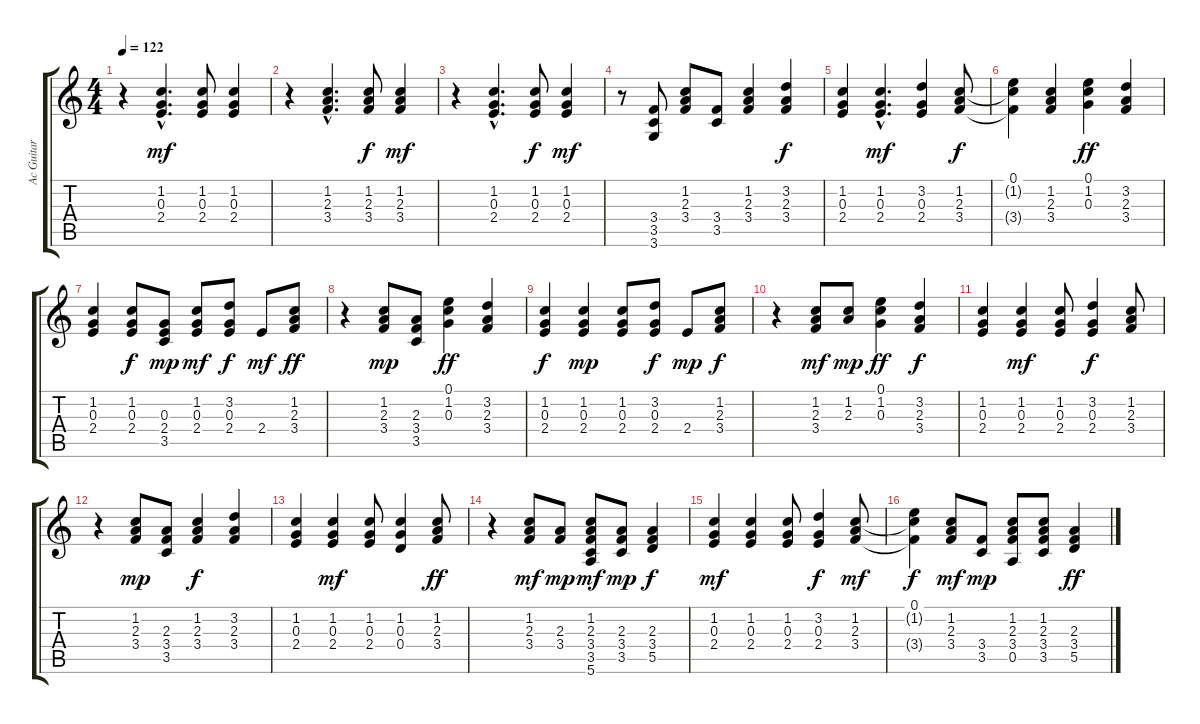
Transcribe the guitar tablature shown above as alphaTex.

\track ("Ac Guitar 2" "Ac Guitar ") {instrument acousticguitarnylon}
\staff {score tabs}
\tuning (E4 B3 G3 D3 A2 E2) {hide}
\ts (4 4)
\tempo 122
\clef g2
\ks c
r.4{dy mf} (1.2{hac} 0.3{hac} 2.4{hac}).4{d} (1.2 0.3 2.4).8 (1.2 0.3 2.4).4 |
r.4 (1.2{hac} 2.3{hac} 3.4{hac}).4{d} (1.2 2.3 3.4).8{dy f} (1.2 2.3 3.4).4{dy mf} |
r.4 (1.2{hac} 0.3{hac} 2.4{hac}).4{d} (1.2 0.3 2.4).8{dy f} (1.2 0.3 2.4).4{dy mf} |
r.8 (3.4 3.5 3.6).8 (1.2 2.3 3.4).8 (3.4 3.5).8 (1.2 2.3 3.4).4 (3.2 2.3 3.4).4{dy f} |
(1.2 0.3 2.4).4 (1.2{hac} 0.3{hac} 2.4{hac}).4{d dy mf} (3.2 0.3 2.4).4 (1.2 2.3 3.4).8{dy f} |
(0.1 1.2{t} 3.4{t}).4 (1.2 2.3 3.4).4 (0.1 1.2 0.3).4{dy ff} (3.2 2.3 3.4).4 |
(1.2 0.3 2.4).4 (1.2 0.3 2.4).8{dy f} (0.3 2.4 3.5).8{dy mp} (1.2 0.3 2.4).8{dy mf} (3.2 0.3 2.4).8{dy f} 2.4.8{dy mf} (1.2 2.3 3.4).8{dy ff} |
r.4 (1.2 2.3 3.4).8{dy mp} (2.3 3.4 3.5).8 (0.1 1.2 0.3).4{dy ff} (3.2 2.3 3.4).4 |
(1.2 0.3 2.4).4{dy f} (1.2 0.3 2.4).4{dy mp} (1.2 0.3 2.4).8 (3.2 0.3 2.4).8{dy f} 2.4.8{dy mp} (1.2 2.3 3.4).8{dy f} |
r.4 (1.2 2.3 3.4).8{dy mf} (1.2 2.3).8{dy mp} (0.1 1.2 0.3).4{dy ff} (3.2 2.3 3.4).4{dy f} |
(1.2 0.3 2.4).4 (1.2 0.3 2.4).4{dy mf} (1.2 0.3 2.4).8 (3.2 0.3 2.4).4{dy f} (1.2 2.3 3.4).8 |
r.4 (1.2 2.3 3.4).8{dy mp} (2.3 3.4 3.5).8 (1.2 2.3 3.4).4{dy f} (3.2 2.3 3.4).4 |
(1.2 0.3 2.4).4 (1.2 0.3 2.4).4{dy mf} (1.2 0.3 2.4).8 (1.2 0.3 0.4).4 (1.2 2.3 3.4).8{dy ff} |
r.4 (1.2 2.3 3.4).8{dy mf} (2.3 3.4).8{dy mp} (1.2 2.3 3.4 3.5 5.6).8{dy mf} (2.3 3.4 3.5).8{dy mp} (2.3 3.4 5.5).4{dy f} |
(1.2 0.3 2.4).4{dy mf} (1.2 0.3 2.4).4 (1.2 0.3 2.4).8 (3.2 0.3 2.4).4{dy f} (1.2 2.3 3.4).8{dy mf} |
(0.1 1.2{t} 3.4{t}).4{dy f} (1.2 2.3 3.4).8{dy mf} (3.4 3.5).8{dy mp} (1.2 2.3 3.4 0.5).8 (1.2 2.3 3.4 3.5).8 (2.3 3.4 5.5).4{dy ff}
